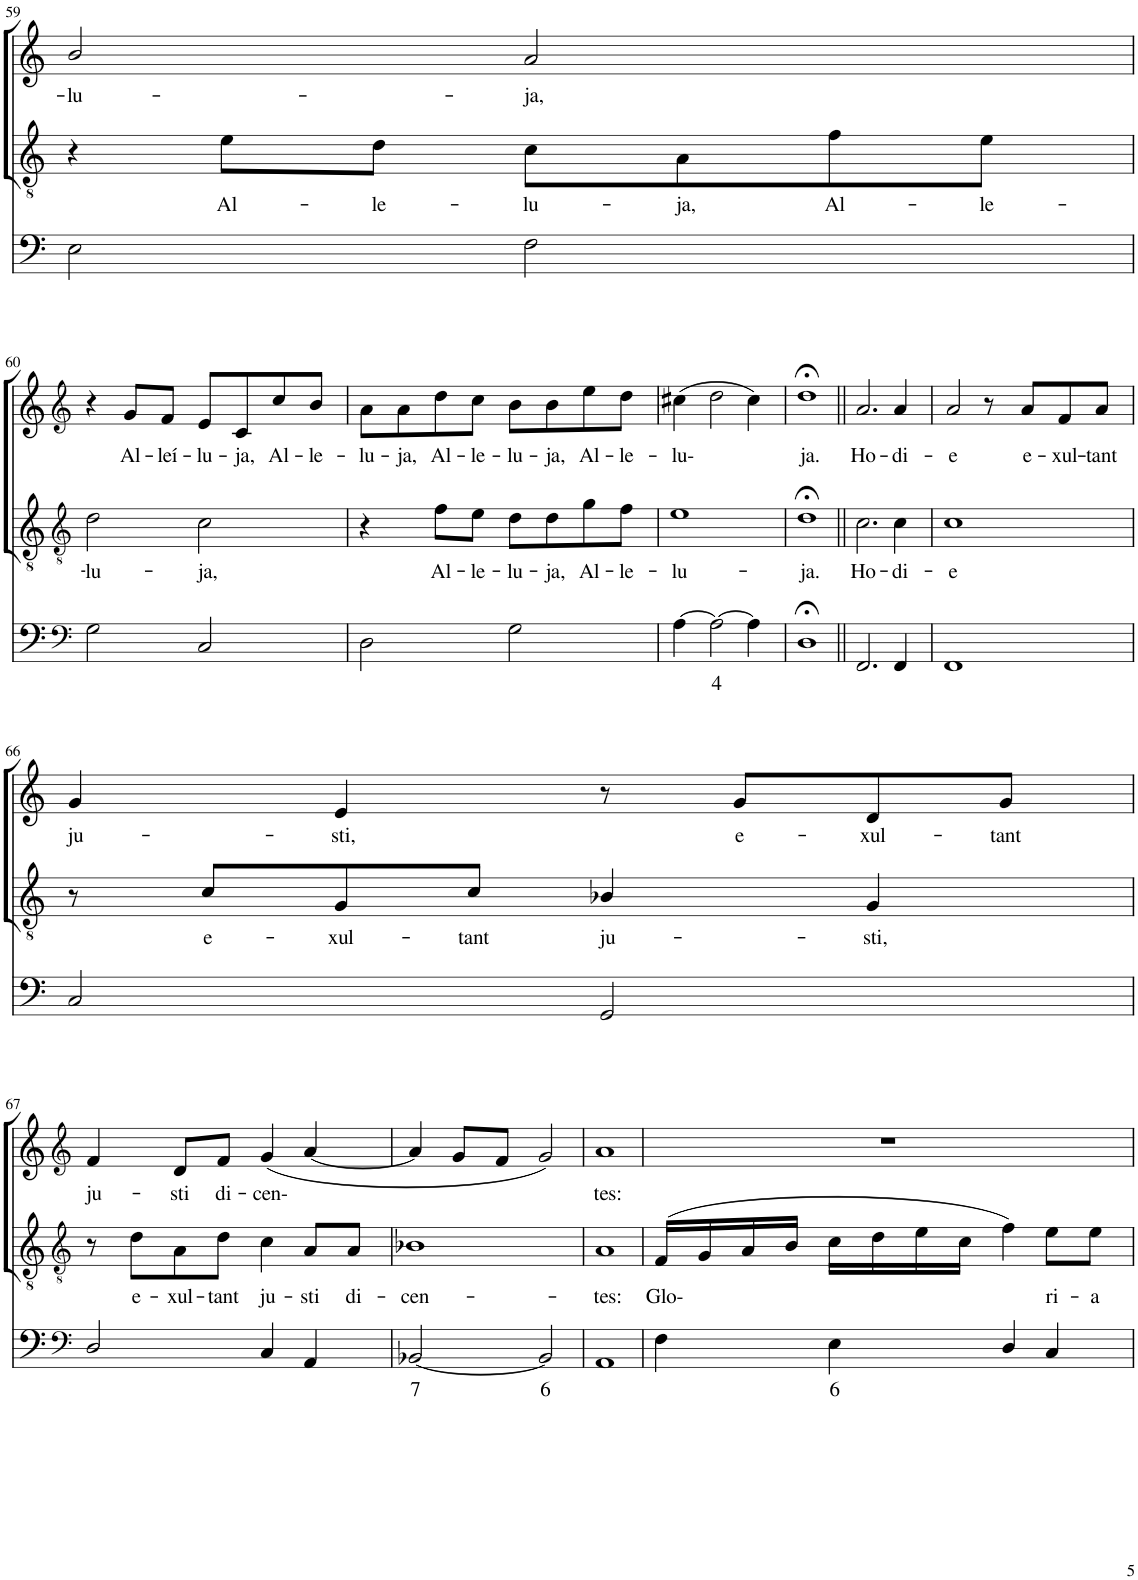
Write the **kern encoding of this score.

**kern	**text	**kern	**text	**kern	**text
*part3	*part3	*part2	*part2	*part1	*part1
*staff3	*staff3	*staff2	*staff2	*staff1	*staff1
*I"Continuo	*	*I"Tenor	*	*I"Soprano	*
!!LO:PB:g=z
*clefF4	*	*clefGv2	*	*clefG2	*
*k[]	*	*k[]	*	*k[]	*
*M4/4	*	*M4/4	*	*M4/4	*
=59	=59	=59	=59	=59	=59
!	!	!	!	!	!LO:LY:b
2E\	.	4r	.	2b/	lu-
!	!	!	!LO:LY:b	!	!
.	.	8e\L	Al-	.	.
!	!	!	!LO:LY:b	!	!
.	.	8d\J	le-	.	.
!	!	!	!LO:LY:b	!	!LO:LY:b
2F\	.	8c\L	lu-	2a/	ja,
!	!	!	!LO:LY:b	!	!
.	.	8A\	ja,	.	.
!	!	!	!LO:LY:b	!	!
.	.	8f\	Al-	.	.
!	!	!	!LO:LY:b	!	!
.	.	8e\J	le-	.	.
!!LO:LB:g=z
=60	=60	=60	=60	=60	=60
*clefF4	*	*clefGv2	*	*clefG2	*
!	!	!	!LO:LY:b	!	!
2G\	.	2d\	lu-	4r	.
!	!	!	!	!	!LO:LY:b
.	.	.	.	8g/L	Al-
!	!	!	!	!	!LO:LY:b
.	.	.	.	8f/J	leí-
!	!	!	!LO:LY:b	!	!LO:LY:b
2C/	.	2c\	ja,	8e/L	lu-
!	!	!	!	!	!LO:LY:b
.	.	.	.	8c/	ja,
!	!	!	!	!	!LO:LY:b
.	.	.	.	8cc/	Al-
!	!	!	!	!	!LO:LY:b
.	.	.	.	8b/J	le-
=61	=61	=61	=61	=61	=61
!	!	!	!	!	!LO:LY:b
2D\	.	4r	.	8a\L	lu-
!	!	!	!	!	!LO:LY:b
.	.	.	.	8a\	ja,
!	!	!	!LO:LY:b	!	!LO:LY:b
.	.	8f\L	Al-	8dd\	Al-
!	!	!	!LO:LY:b	!	!LO:LY:b
.	.	8e\J	le-	8cc\J	le-
!	!	!	!LO:LY:b	!	!LO:LY:b
2G\	.	8d\L	lu-	8b\L	lu-
!	!	!	!LO:LY:b	!	!LO:LY:b
.	.	8d\	ja,	8b\	ja,
!	!	!	!LO:LY:b	!	!LO:LY:b
.	.	8g\	Al-	8ee\	Al-
!	!	!	!LO:LY:b	!	!LO:LY:b
.	.	8f\J	le-	8dd\J	le-
=62	=62	=62	=62	=62	=62
!	!	!	!LO:LY:b	!	!LO:LY:b
[4A\	.	1e	lu-	(4cc#X\	lu-
!	!LO:LY:b	!	!	!	!
2A\_	4	.	.	2dd\	.
4A\]	.	.	.	4cc#\)	.
=63	=63	=63	=63	=63	=63
!	!	!	!LO:LY:b	!	!LO:LY:b
1D;<	.	1d;<	ja.	1dd;<	ja.
=64||	=64||	=64||	=64||	=64||	=64||
!	!	!	!LO:LY:b	!	!LO:LY:b
2.FF/	.	2.c\	Ho-	2.a/	Ho-
!	!	!	!LO:LY:b	!	!LO:LY:b
4FF/	.	4c\	di-	4a/	di-
=65	=65	=65	=65	=65	=65
!	!	!	!LO:LY:b	!	!LO:LY:b
1FF	.	1c	e	2a/	e
.	.	.	.	8r	.
!	!	!	!	!	!LO:LY:b
.	.	.	.	8a/L	e-
!	!	!	!	!	!LO:LY:b
.	.	.	.	8f/	xul-
!	!	!	!	!	!LO:LY:b
.	.	.	.	8a/J	tant
!!LO:LB:g=z
=66	=66	=66	=66	=66	=66
!	!	!	!	!	!LO:LY:b
2C/	.	8r	.	4g/	ju-
!	!	!	!LO:LY:b	!	!
.	.	8c/L	e-	.	.
!	!	!	!LO:LY:b	!	!LO:LY:b
.	.	8G/	xul-	4e/	sti,
!	!	!	!LO:LY:b	!	!
.	.	8c/J	tant	.	.
!	!	!	!LO:LY:b	!	!
2GG/	.	4B-X/	ju-	8r	.
!	!	!	!	!	!LO:LY:b
.	.	.	.	8g/L	e-
!	!	!	!LO:LY:b	!	!LO:LY:b
.	.	4G/	sti,	8d/	xul-
!	!	!	!	!	!LO:LY:b
.	.	.	.	8g/J	tant
!!LO:LB:g=z
=67	=67	=67	=67	=67	=67
*clefF4	*	*clefGv2	*	*clefG2	*
!	!	!	!	!	!LO:LY:b
2D/	.	8r	.	4f/	ju-
!	!	!	!LO:LY:b	!	!
.	.	8d\L	e-	.	.
!	!	!	!LO:LY:b	!	!LO:LY:b
.	.	8A\	xul-	8d/L	sti
!	!	!	!LO:LY:b	!	!LO:LY:b
.	.	8d\J	tant	8f/J	di-
!	!	!	!LO:LY:b	!	!LO:LY:b
4C/	.	4c\	ju-	(4g/	cen-
!	!	!	!LO:LY:b	!	!
4AA/	.	8A/L	sti	[4a/	.
!	!	!	!LO:LY:b	!	!
.	.	8A/J	di-	.	.
=68	=68	=68	=68	=68	=68
!	!LO:LY:b	!	!LO:LY:b	!	!
[2BB-X/	7	1B-X	cen-	4a/]	.
.	.	.	.	8g/L	.
.	.	.	.	8f/J	.
!	!LO:LY:b	!	!	!	!
2BB-/]	6	.	.	2g/)	.
=69	=69	=69	=69	=69	=69
!	!	!	!LO:LY:b	!	!LO:LY:b
1AA	.	1A	tes:	1a	tes:
=70	=70	=70	=70	=70	=70
!	!	!	!LO:LY:b	!	!
4F\	.	(16F/LL	Glo-	1r	.
.	.	16G/	.	.	.
.	.	16A/	.	.	.
.	.	16B/JJ	.	.	.
!	!LO:LY:b	!	!	!	!
4E\	6	16c\LL	.	.	.
.	.	16d\	.	.	.
.	.	16e\	.	.	.
.	.	16c\JJ	.	.	.
4D/	.	4f\)	.	.	.
!	!	!	!LO:LY:b	!	!
4C/	.	8e\L	ri-	.	.
!	!	!	!LO:LY:b	!	!
.	.	8e\J	a	.	.
=	=	=	=	=	=
*-	*-	*-	*-	*-	*-
